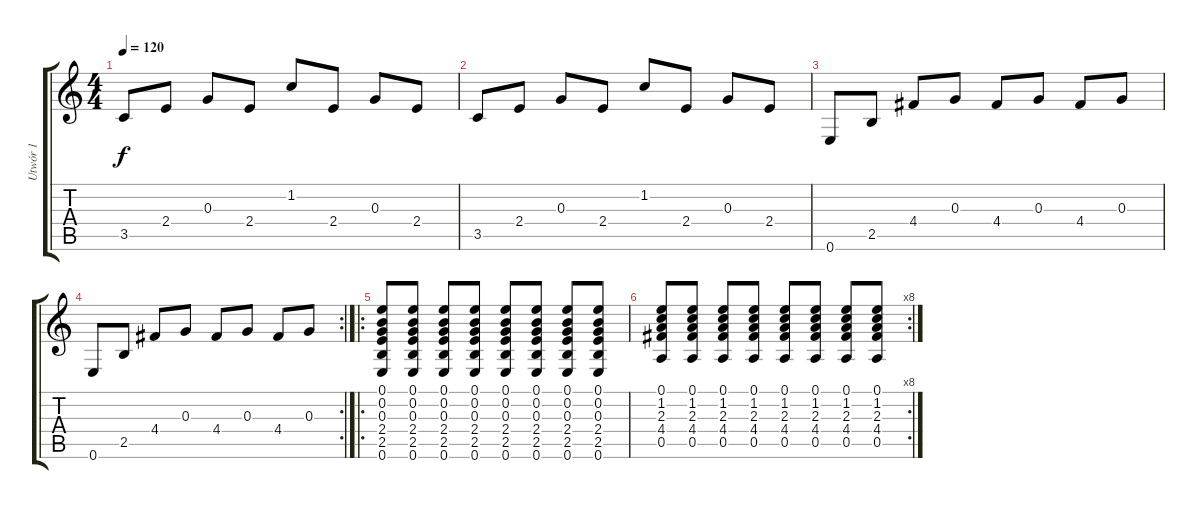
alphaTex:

\track ("Utwór 1" "Utwór 1") {instrument acousticguitarnylon}
\staff {score tabs}
\tuning (E4 B3 G3 D3 A2 E2) {hide}
\ts (4 4)
\tempo 120
\clef g2
\ks c
3.5.8{dy f} 2.4.8 0.3.8 2.4.8 1.2.8 2.4.8 0.3.8 2.4.8 |
3.5.8 2.4.8 0.3.8 2.4.8 1.2.8 2.4.8 0.3.8 2.4.8 |
0.6.8 2.5.8 4.4.8 0.3.8 4.4.8 0.3.8 4.4.8 0.3.8 |
\rc 2
0.6.8 2.5.8 4.4.8 0.3.8 4.4.8 0.3.8 4.4.8 0.3.8 |
\ro
(0.1 0.2 0.3 2.4 2.5 0.6).8 (0.1 0.2 0.3 2.4 2.5 0.6).8 (0.1 0.2 0.3 2.4 2.5 0.6).8 (0.1 0.2 0.3 2.4 2.5 0.6).8 (0.1 0.2 0.3 2.4 2.5 0.6).8 (0.1 0.2 0.3 2.4 2.5 0.6).8 (0.1 0.2 0.3 2.4 2.5 0.6).8 (0.1 0.2 0.3 2.4 2.5 0.6).8 |
\rc 8
(0.1 1.2 2.3 4.4 0.5).8 (0.1 1.2 2.3 4.4 0.5).8 (0.1 1.2 2.3 4.4 0.5).8 (0.1 1.2 2.3 4.4 0.5).8 (0.1 1.2 2.3 4.4 0.5).8 (0.1 1.2 2.3 4.4 0.5).8 (0.1 1.2 2.3 4.4 0.5).8 (0.1 1.2 2.3 4.4 0.5).8
